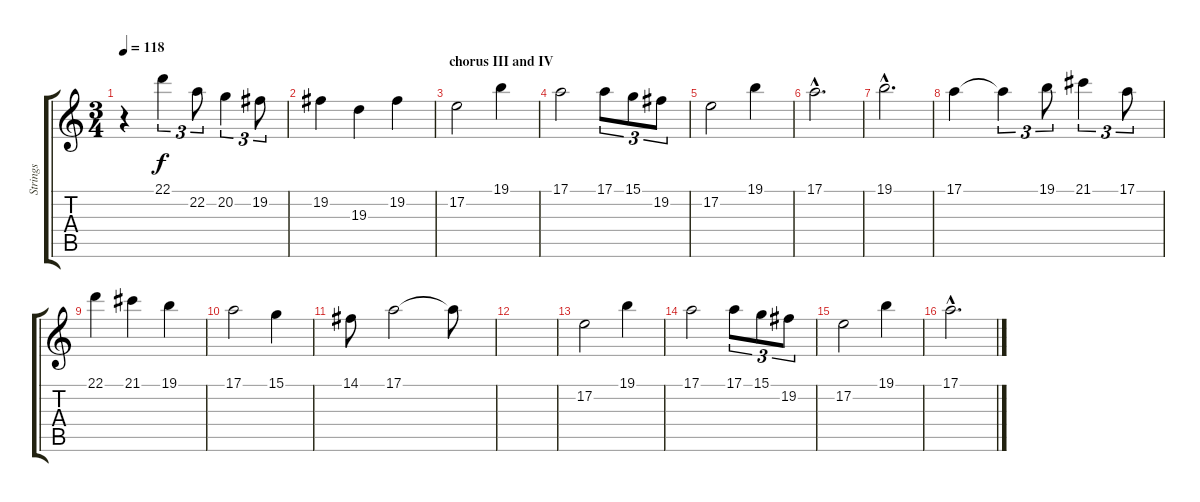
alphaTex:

\track ("Strings" "Strings") {instrument stringensemble1}
\staff {score tabs}
\tuning (E4 B3 G3 D3 A2 E2) {hide}
\ts (3 4)
\tempo 118
\clef g2
\ks c
r.4{dy f} 22.1.4{tu (3 2)} 22.2.8{tu (3 2)} 20.2.4{tu (3 2)} 19.2.8{tu (3 2)} |
19.2.4 19.3.4 19.2.4 |
\section ("" "chorus III and IV")
17.2.2 19.1.4 |
17.1.2 17.1.8{tu (3 2)} 15.1.8{tu (3 2)} 19.2.8{tu (3 2)} |
17.2.2 19.1.4 |
17.1{hac}.2{d} |
19.1{hac}.2{d} |
17.1.4 17.1{t}.4{tu (3 2)} 19.1.8{tu (3 2)} 21.1.4{tu (3 2)} 17.1.8{tu (3 2)} |
22.1.4 21.1.4 19.1.4 |
17.1.2 15.1.4 |
14.1.8 17.1.2 17.1{t}.8 |
|
17.2.2 19.1.4 |
17.1.2 17.1.8{tu (3 2)} 15.1.8{tu (3 2)} 19.2.8{tu (3 2)} |
17.2.2 19.1.4 |
17.1{hac}.2{d}
